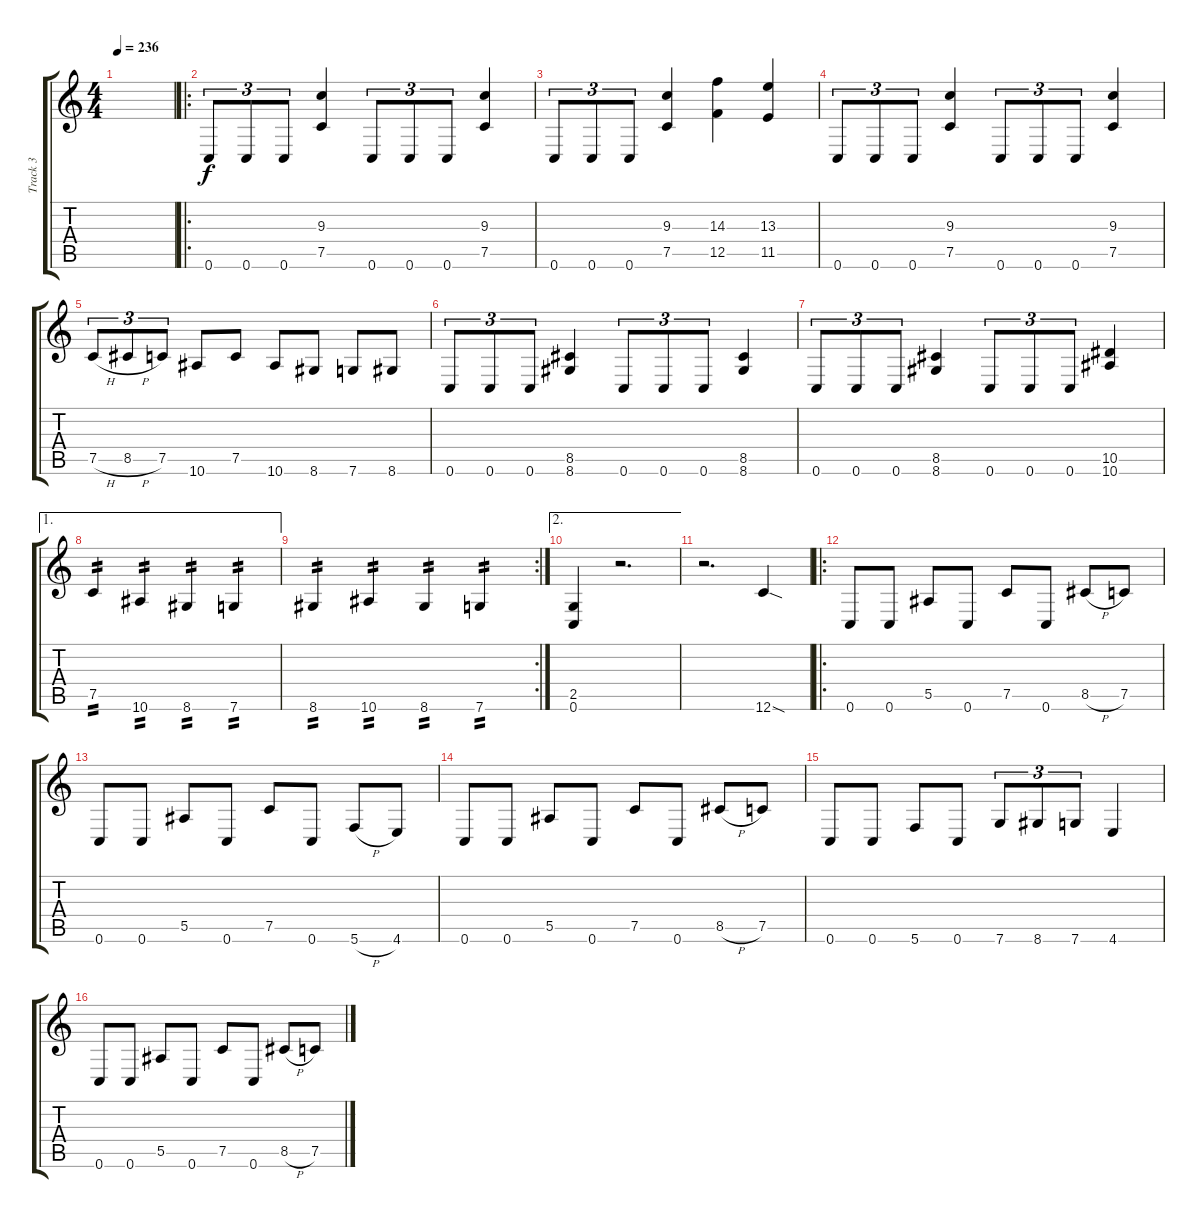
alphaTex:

\track ("Track 3" "Track 3") {instrument overdrivenguitar}
\staff {score tabs}
\tuning (C4 G3 Eb3 Bb2 F2 C2) {hide}
\ts (4 4)
\tempo 236
\clef g2
\ks c
|
\ro
0.6.8{tu (3 2)} 0.6.8{tu (3 2)} 0.6.8{tu (3 2)} (9.3 7.5).4 0.6.8{tu (3 2)} 0.6.8{tu (3 2)} 0.6.8{tu (3 2)} (9.3 7.5).4 |
0.6.8{tu (3 2)} 0.6.8{tu (3 2)} 0.6.8{tu (3 2)} (9.3 7.5).4 (14.3 12.5).4 (13.3 11.5).4 |
0.6.8{tu (3 2)} 0.6.8{tu (3 2)} 0.6.8{tu (3 2)} (9.3 7.5).4 0.6.8{tu (3 2)} 0.6.8{tu (3 2)} 0.6.8{tu (3 2)} (9.3 7.5).4 |
7.5{h}.8{tu (3 2)} 8.5{h}.8{tu (3 2)} 7.5.8{tu (3 2)} 10.6.8 7.5.8 10.6.8 8.6.8 7.6.8 8.6.8 |
0.6.8{tu (3 2)} 0.6.8{tu (3 2)} 0.6.8{tu (3 2)} (8.5 8.6).4 0.6.8{tu (3 2)} 0.6.8{tu (3 2)} 0.6.8{tu (3 2)} (8.5 8.6).4 |
0.6.8{tu (3 2)} 0.6.8{tu (3 2)} 0.6.8{tu (3 2)} (8.5 8.6).4 0.6.8{tu (3 2)} 0.6.8{tu (3 2)} 0.6.8{tu (3 2)} (10.5 10.6).4 |
\ae 1
7.5.4{tp 2} 10.6.4{tp 2} 8.6.4{tp 2} 7.6.4{tp 2} |
\rc 2
8.6.4{tp 2} 10.6.4{tp 2} 8.6.4{tp 2} 7.6.4{tp 2} |
\ae 2
(2.5 0.6).4 r.2{d} |
r.2{d} 12.6{sod}.4 |
\ro
0.6.8 0.6.8 5.5.8 0.6.8 7.5.8 0.6.8 8.5{h}.8 7.5.8 |
0.6.8 0.6.8 5.5.8 0.6.8 7.5.8 0.6.8 5.6{h}.8 4.6.8 |
0.6.8 0.6.8 5.5.8 0.6.8 7.5.8 0.6.8 8.5{h}.8 7.5.8 |
0.6.8 0.6.8 5.6.8 0.6.8 7.6.8{tu (3 2)} 8.6.8{tu (3 2)} 7.6.8{tu (3 2)} 4.6.4 |
0.6.8 0.6.8 5.5.8 0.6.8 7.5.8 0.6.8 8.5{h}.8 7.5.8
